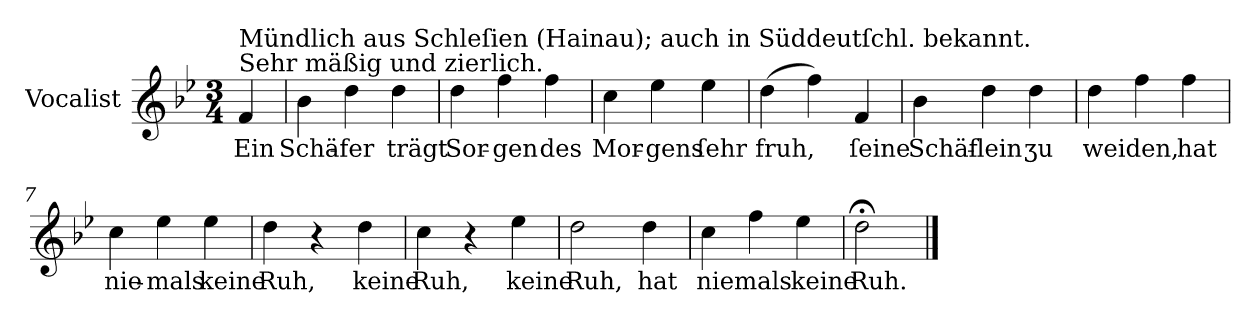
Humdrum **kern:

**kern	**text
*part1	*part1
*staff1	*staff1
*I"Vocalist	*
*k[b-e-]	*
*B-:	*
*M3/4	*
=	=
!LO:TX:a:t=Sehr mäßig und zierlich.	!
!LO:TX:a:t=Mündlich aus Schleſien (Hainau); auch in Süddeutſchl. bekannt.	!
4f	Ein
=1	=1
4b-	Schä-
4dd	-fer
4dd	trägt
=2	=2
4dd	Sor-
4ff	-gen
4ff	des
=3	=3
4cc	Mor-
4ee-	-gens
4ee-	ſehr
=4	=4
(4dd	fruh,
4ff)	.
4f	ſeine
=5	=5
4b-	Schäf-
4dd	-lein
4dd	ʒu
=6	=6
4dd	weiden,
4ff	.
4ff	hat
=7	=7
4cc	nie-
4ee-	-mals
4ee-	keine
=8	=8
4dd	Ruh,
4r	.
4dd	keine
=9	=9
4cc	Ruh,
4r	.
4ee-	keine
=10	=10
2dd	Ruh,
4dd	hat
=11	=11
4cc	niemals
4ff	.
4ee-	keine
=12	=12
2dd;<	Ruh.
==	==
*-	*-
